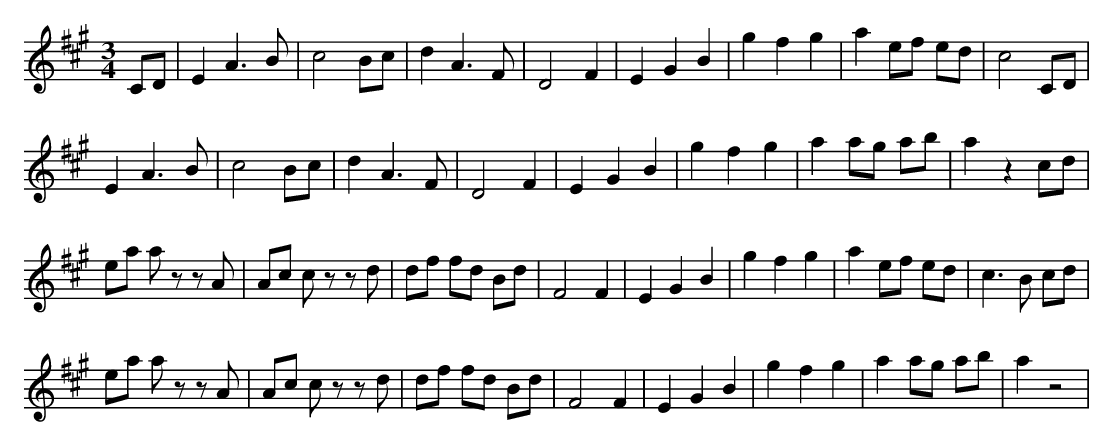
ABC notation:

X:1
M:3/4
K:A
CD|E2A3B|c4Bc|d2A3F|D4F2|E2G2B2|g2f2g2|a2ef ed|c4 CD|
E2A3B|c4Bc|d2A3F|D4F2|E2G2B2|g2f2g2|a2ag ab|a2z2cd|
ea az zA|Ac cz zd|df fd Bd|F4F2|E2G2B2|g2f2g2|a2ef ed|c3B cd|
ea az zA|Ac cz zd|df fd Bd|F4F2|E2G2B2|g2f2g2|a2ag ab|a2z4|
